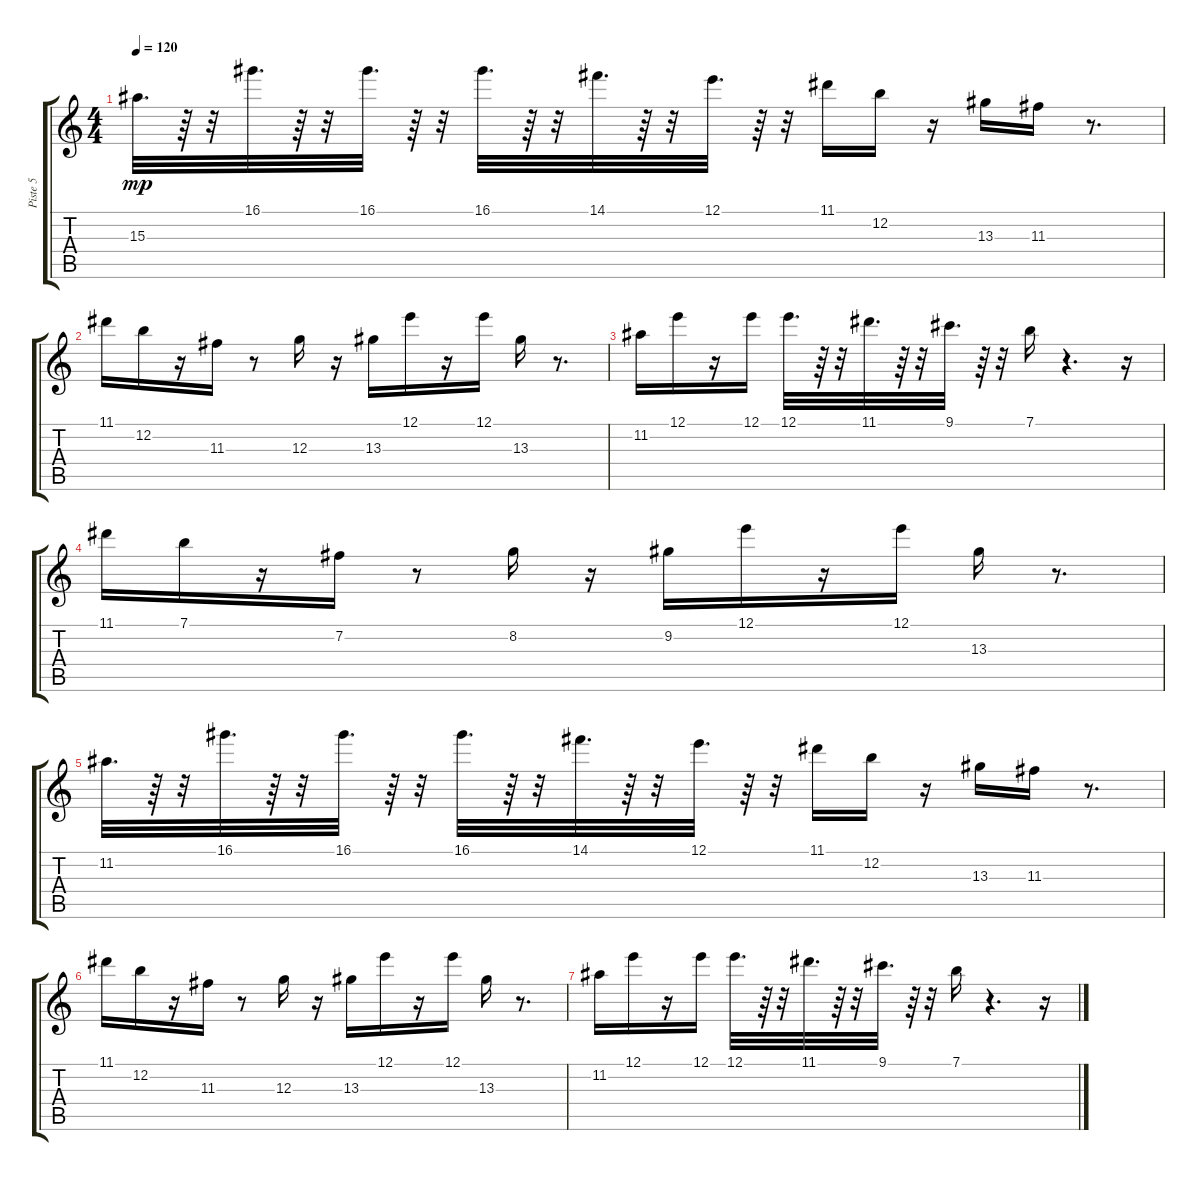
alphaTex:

\track ("Piste 5" "Piste 5") {instrument synthbass1}
\staff {score tabs}
\tuning (E4 B3 G3 D3 A2 E2) {hide}
\ts (4 4)
\tempo 120
\clef g2
\ks c
15.3.32{d dy mp} r.64 r.32 16.1.32{d} r.64 r.32 16.1.32{d} r.64 r.32 16.1.32{d} r.64 r.32 14.1.32{d} r.64 r.32 12.1.32{d} r.64 r.32 11.1.16 12.2.16 r.16 13.3.16 11.3.16 r.8{d} |
11.1.16 12.2.16 r.16 11.3.16 r.8 12.3.16 r.16 13.3.16 12.1.16 r.16 12.1.16 13.3.16 r.8{d} |
11.2.16 12.1.16 r.16 12.1.16 12.1.32{d} r.64 r.32 11.1.32{d} r.64 r.32 9.1.32{d} r.64 r.32 7.1.16 r.4{d} r.16 |
11.1.16 7.1.16 r.16 7.2.16 r.8 8.2.16 r.16 9.2.16 12.1.16 r.16 12.1.16 13.3.16 r.8{d} |
11.2.32{d} r.64 r.32 16.1.32{d} r.64 r.32 16.1.32{d} r.64 r.32 16.1.32{d} r.64 r.32 14.1.32{d} r.64 r.32 12.1.32{d} r.64 r.32 11.1.16 12.2.16 r.16 13.3.16 11.3.16 r.8{d} |
11.1.16 12.2.16 r.16 11.3.16 r.8 12.3.16 r.16 13.3.16 12.1.16 r.16 12.1.16 13.3.16 r.8{d} |
11.2.16 12.1.16 r.16 12.1.16 12.1.32{d} r.64 r.32 11.1.32{d} r.64 r.32 9.1.32{d} r.64 r.32 7.1.16 r.4{d} r.16
